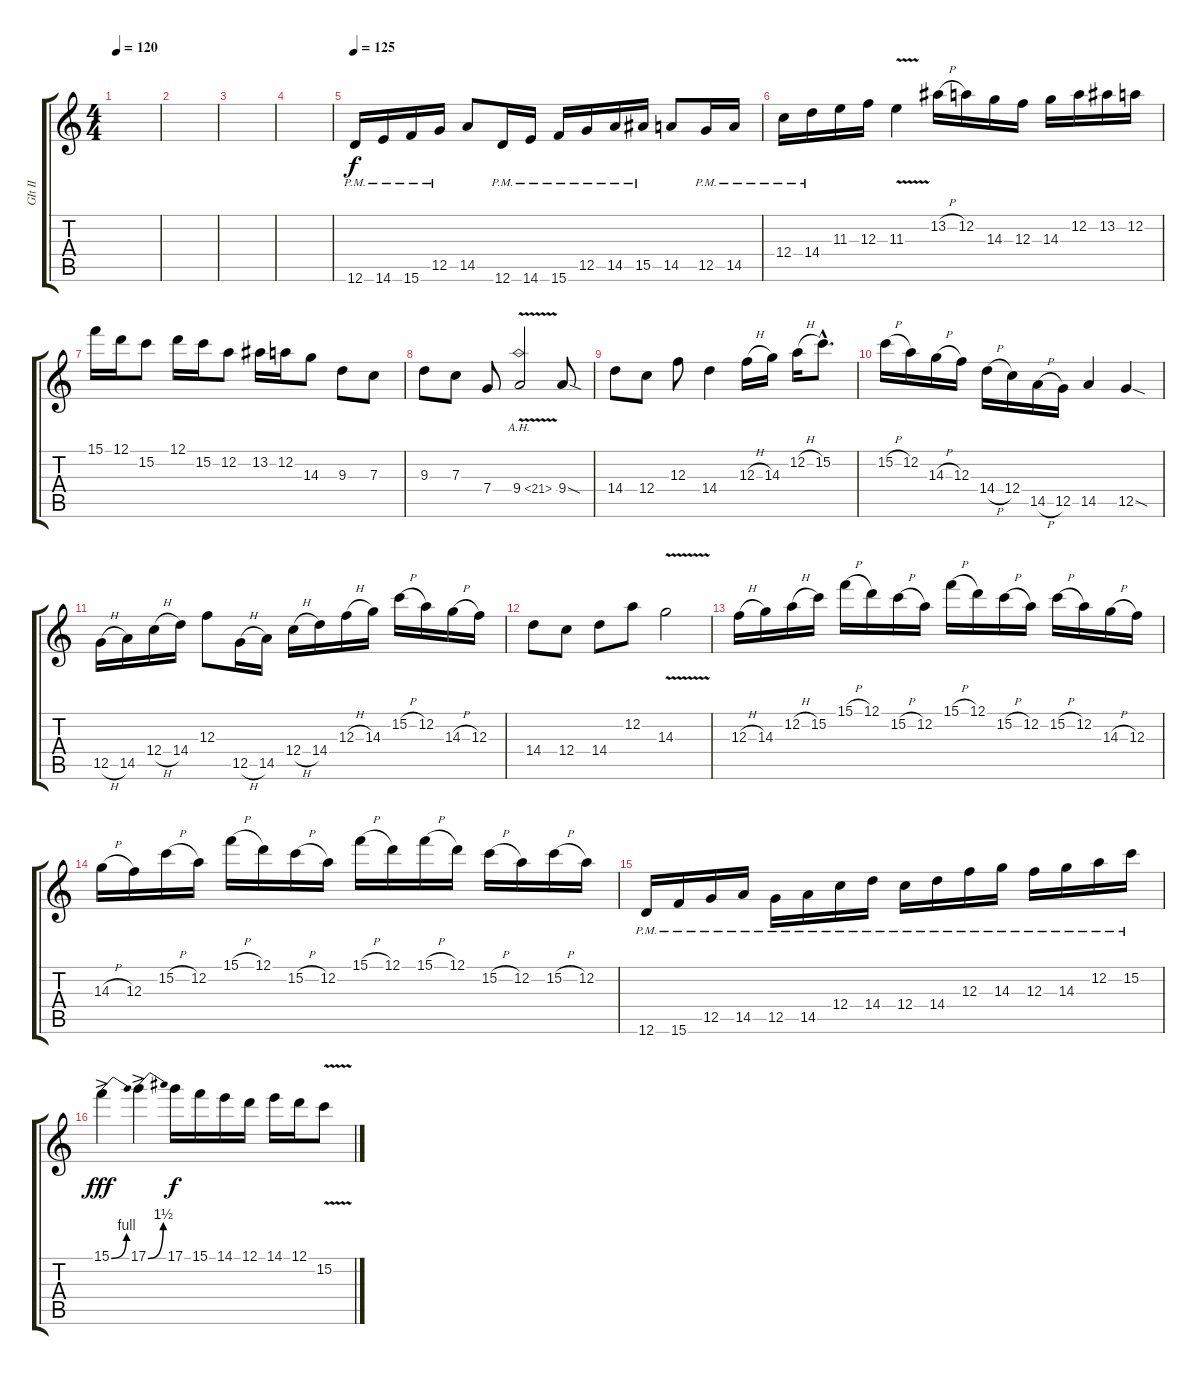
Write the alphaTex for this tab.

\track ("GIt II" "GIt II") {instrument overdrivenguitar}
\staff {score tabs}
\tuning (D4 A3 F3 C3 G2 D2) {hide}
\ts (4 4)
\tempo 120
\clef g2
\ks c
|
|
|
|
\tempo 125
12.6{pm}.16 14.6{pm}.16 15.6{pm}.16 12.5{pm}.16 14.5.8 12.6{pm}.16 14.6{pm}.16 15.6{pm}.16 12.5{pm}.16 14.5{pm}.16 15.5{pm}.16 14.5.8 12.5{pm}.16 14.5{pm}.16 |
12.4{pm}.16 14.4{pm}.16 11.3.16 12.3.16 11.3{v}.4 13.2{h}.16 12.2.16 14.3.16 12.3.16 14.3.16 12.2.16 13.2.16 12.2.16 |
15.1.16 12.1.16 15.2.8 12.1.16 15.2.16 12.2.8 13.2.16 12.2.16 14.3.8 9.3.8 7.3.8 |
9.3.8 7.3.8 7.4.8 9.4{ah 12 v}.2 9.4{sod}.8 |
14.4.8 12.4.8 12.3.8 14.4.4 12.3{h}.16 14.3.16 12.2{h}.16 15.2{hac}.8{d} |
15.2{h}.16 12.2.16 14.3{h}.16 12.3.16 14.4{h}.16 12.4.16 14.5{h}.16 12.5.16 14.5.4 12.5{sod}.4 |
12.5{h}.16 14.5.16 12.4{h}.16 14.4.16 12.3.8 12.5{h}.16 14.5.16 12.4{h}.16 14.4.16 12.3{h}.16 14.3.16 15.2{h}.16 12.2.16 14.3{h}.16 12.3.16 |
14.4.8 12.4.8 14.4.8 12.2.8 14.3{v}.2 |
12.3{h}.16 14.3.16 12.2{h}.16 15.2.16 15.1{h}.16 12.1.16 15.2{h}.16 12.2.16 15.1{h}.16 12.1.16 15.2{h}.16 12.2.16 15.2{h}.16 12.2.16 14.3{h}.16 12.3.16 |
14.3{h}.16 12.3.16 15.2{h}.16 12.2.16 15.1{h}.16 12.1.16 15.2{h}.16 12.2.16 15.1{h}.16 12.1.16 15.1{h}.16 12.1.16 15.2{h}.16 12.2.16 15.2{h}.16 12.2.16 |
12.6{pm}.16 15.6{pm}.16 12.5{pm}.16 14.5{pm}.16 12.5{pm}.16 14.5{pm}.16 12.4{pm}.16 14.4{pm}.16 12.4{pm}.16 14.4{pm}.16 12.3{pm}.16 14.3{pm}.16 12.3{pm}.16 14.3{pm}.16 12.2{pm}.16 15.2{pm}.16 |
15.1{be (bend 0 0 60 4) ac}.4{dy fff} 17.1{be (bend 0 0 60 6) ac}.4 17.1.16{dy f} 15.1.16 14.1.16 12.1.16 14.1.16 12.1.16 15.2{v}.8
